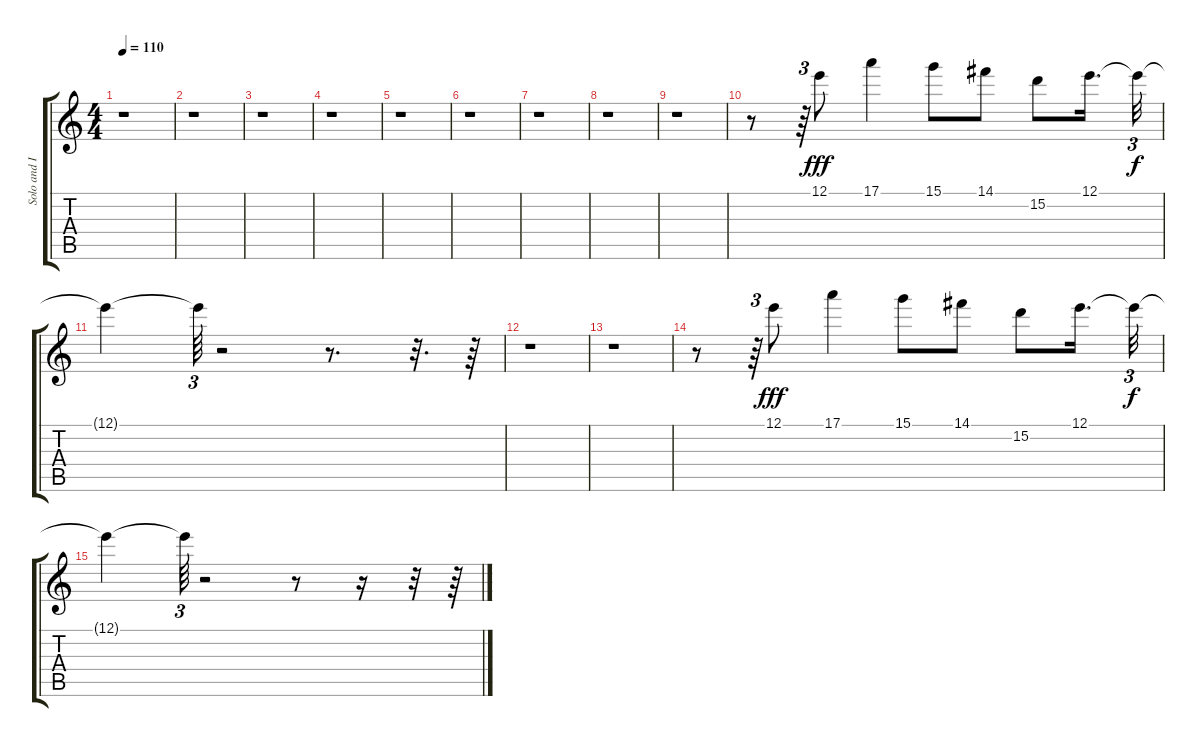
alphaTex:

\track ("Solo and Interlude" "Solo and I") {instrument overdrivenguitar}
\staff {score tabs}
\tuning (E4 B3 G3 D3 A2 E2) {hide}
\ts (4 4)
\tempo 110
\clef g2
\ks c
r.1{dy f} |
r.1 |
r.1 |
r.1 |
r.1 |
r.1 |
r.1 |
r.1 |
r.1 |
r.8 r.64{tu (3 2)} 12.1.8{dy fff} 17.1.4 15.1.8 14.1.8 15.2.8 12.1.16{d} 12.1{t}.32{tu (3 2) dy f} |
12.1{t}.4 12.1{t}.64{tu (3 2)} r.2 r.8{d} r.32{d} r.64 |
r.1 |
r.1 |
r.8 r.64{tu (3 2)} 12.1.8{dy fff} 17.1.4 15.1.8 14.1.8 15.2.8 12.1.16{d} 12.1{t}.32{tu (3 2) dy f} |
12.1{t}.4 12.1{t}.64{tu (3 2)} r.2 r.8 r.16 r.32 r.64
